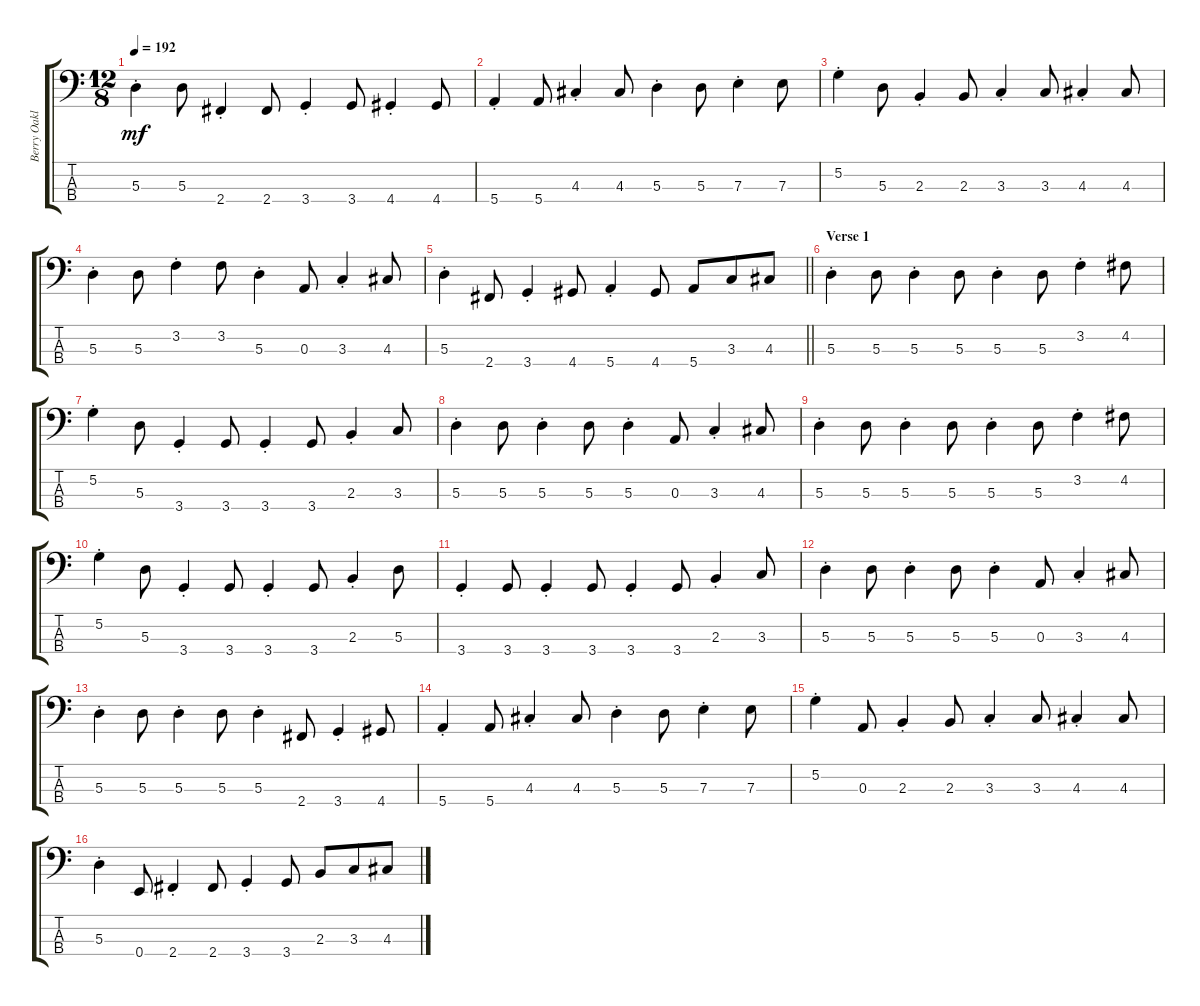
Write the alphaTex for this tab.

\track ("Berry Oakley - Bass" "Berry Oakl") {instrument electricbassfinger}
\staff {score tabs}
\tuning (G2 D2 A1 E1) {hide}
\ts (12 8)
\tempo 192
\clef f4
\ks c
5.3{st}.4{dy mf} 5.3.8 2.4{st}.4 2.4.8 3.4{st}.4 3.4.8 4.4{st}.4 4.4.8 |
5.4{st}.4 5.4.8 4.3{st}.4 4.3.8 5.3{st}.4 5.3.8 7.3{st}.4 7.3.8 |
5.2{st}.4 5.3.8 2.3{st}.4 2.3.8 3.3{st}.4 3.3.8 4.3{st}.4 4.3.8 |
5.3{st}.4 5.3.8 3.2{st}.4 3.2.8 5.3{st}.4 0.3.8 3.3{st}.4 4.3.8 |
\barLineRight lightlight
5.3{st}.4 2.4.8 3.4{st}.4 4.4.8 5.4{st}.4 4.4.8 5.4.8 3.3.8 4.3.8 |
\section ("" "Verse 1")
5.3{st}.4 5.3.8 5.3{st}.4 5.3.8 5.3{st}.4 5.3.8 3.2{st}.4 4.2.8 |
5.2{st}.4 5.3.8 3.4{st}.4 3.4.8 3.4{st}.4 3.4.8 2.3{st}.4 3.3.8 |
5.3{st}.4 5.3.8 5.3{st}.4 5.3.8 5.3{st}.4 0.3.8 3.3{st}.4 4.3.8 |
5.3{st}.4 5.3.8 5.3{st}.4 5.3.8 5.3{st}.4 5.3.8 3.2{st}.4 4.2.8 |
5.2{st}.4 5.3.8 3.4{st}.4 3.4.8 3.4{st}.4 3.4.8 2.3{st}.4 5.3.8 |
3.4{st}.4 3.4.8 3.4{st}.4 3.4.8 3.4{st}.4 3.4.8 2.3{st}.4 3.3.8 |
5.3{st}.4 5.3.8 5.3{st}.4 5.3.8 5.3{st}.4 0.3.8 3.3{st}.4 4.3.8 |
5.3{st}.4 5.3.8 5.3{st}.4 5.3.8 5.3{st}.4 2.4.8 3.4{st}.4 4.4.8 |
5.4{st}.4 5.4.8 4.3{st}.4 4.3.8 5.3{st}.4 5.3.8 7.3{st}.4 7.3.8 |
5.2{st}.4 0.3.8 2.3{st}.4 2.3.8 3.3{st}.4 3.3.8 4.3{st}.4 4.3.8 |
5.3{st}.4 0.4.8 2.4{st}.4 2.4.8 3.4{st}.4 3.4.8 2.3.8 3.3.8 4.3.8
